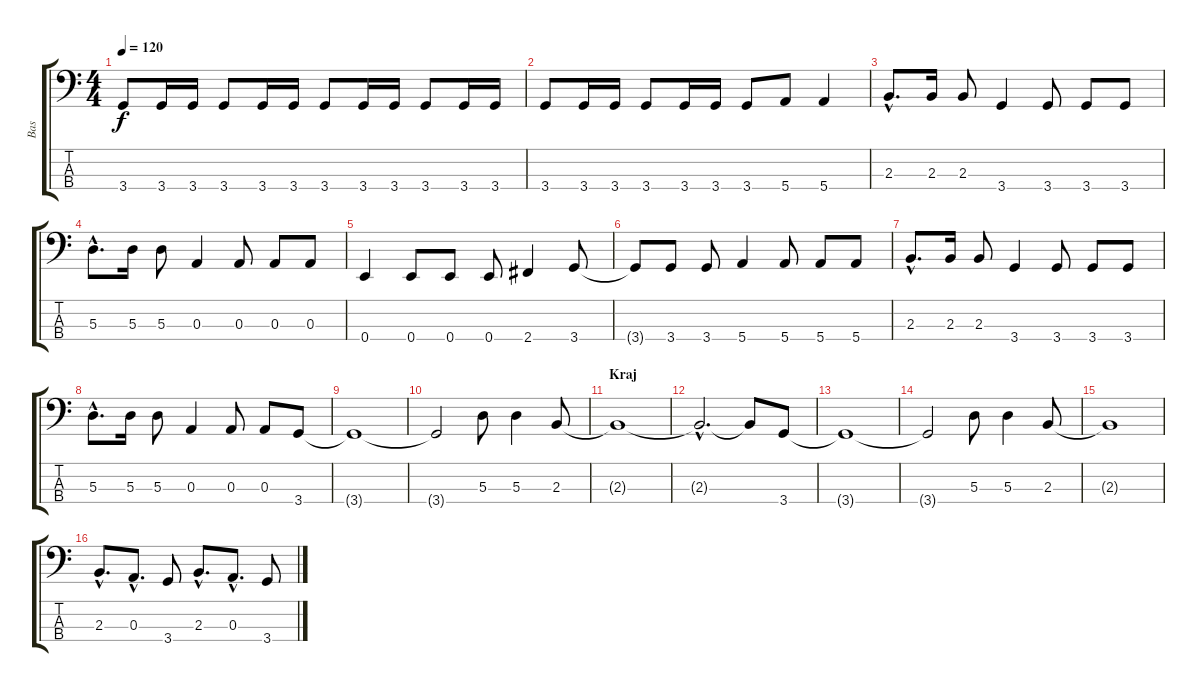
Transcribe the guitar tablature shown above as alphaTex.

\track ("Bas" "Bas") {instrument electricbassfinger}
\staff {score tabs}
\tuning (G2 D2 A1 E1) {hide}
\ts (4 4)
\tempo 120
\clef f4
\ks c
3.4{t}.8{dy f} 3.4.16 3.4.16 3.4.8 3.4.16 3.4.16 3.4.8 3.4.16 3.4.16 3.4.8 3.4.16 3.4.16 |
3.4.8 3.4.16 3.4.16 3.4.8 3.4.16 3.4.16 3.4.8 5.4.8 5.4.4 |
2.3{hac}.8{d} 2.3.16 2.3.8 3.4.4 3.4.8 3.4.8 3.4.8 |
5.3{hac}.8{d} 5.3.16 5.3.8 0.3.4 0.3.8 0.3.8 0.3.8 |
0.4.4 0.4.8 0.4.8 0.4.8 2.4.4 3.4.8 |
3.4{t}.8 3.4.8 3.4.8 5.4.4 5.4.8 5.4.8 5.4.8 |
2.3{hac}.8{d} 2.3.16 2.3.8 3.4.4 3.4.8 3.4.8 3.4.8 |
5.3{hac}.8{d} 5.3.16 5.3.8 0.3.4 0.3.8 0.3.8 3.4.8 |
3.4{t}.1 |
3.4{t}.2 5.3.8 5.3.4 2.3.8 |
\section ("" "Kraj")
2.3{t}.1 |
2.3{hac t}.2{d} 2.3{t}.8 3.4.8 |
3.4{t}.1 |
3.4{t}.2 5.3.8 5.3.4 2.3.8 |
2.3{t}.1 |
2.3{hac}.8{d} 0.3{hac}.8{d} 3.4.8 2.3{hac}.8{d} 0.3{hac}.8{d} 3.4.8
